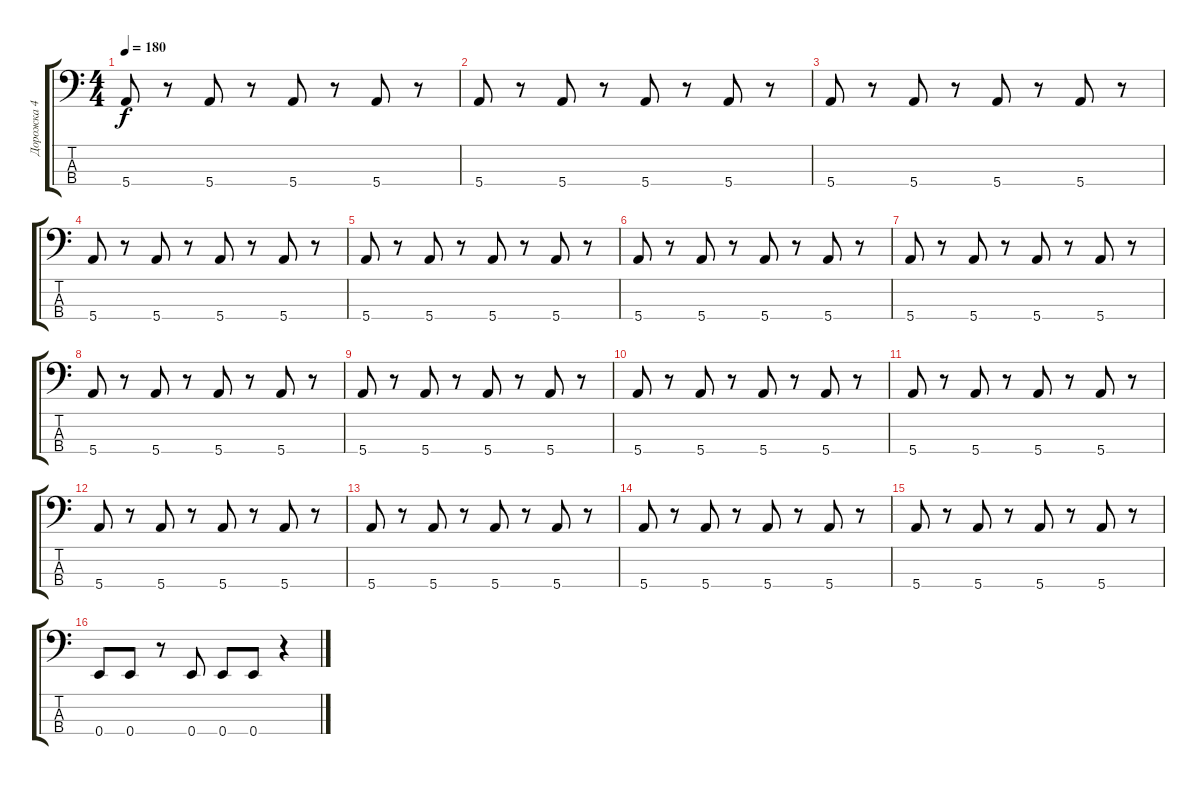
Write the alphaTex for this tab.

\track ("Дорожка 4" "Дорожка 4") {instrument electricbassfinger}
\staff {score tabs}
\tuning (G2 D2 A1 E1) {hide}
\ts (4 4)
\tempo 180
\clef f4
\ks c
5.4.8{dy f} r.8 5.4.8 r.8 5.4.8 r.8 5.4.8 r.8 |
5.4.8 r.8 5.4.8 r.8 5.4.8 r.8 5.4.8 r.8 |
5.4.8 r.8 5.4.8 r.8 5.4.8 r.8 5.4.8 r.8 |
5.4.8 r.8 5.4.8 r.8 5.4.8 r.8 5.4.8 r.8 |
5.4.8 r.8 5.4.8 r.8 5.4.8 r.8 5.4.8 r.8 |
5.4.8 r.8 5.4.8 r.8 5.4.8 r.8 5.4.8 r.8 |
5.4.8 r.8 5.4.8 r.8 5.4.8 r.8 5.4.8 r.8 |
5.4.8 r.8 5.4.8 r.8 5.4.8 r.8 5.4.8 r.8 |
5.4.8 r.8 5.4.8 r.8 5.4.8 r.8 5.4.8 r.8 |
5.4.8 r.8 5.4.8 r.8 5.4.8 r.8 5.4.8 r.8 |
5.4.8 r.8 5.4.8 r.8 5.4.8 r.8 5.4.8 r.8 |
5.4.8 r.8 5.4.8 r.8 5.4.8 r.8 5.4.8 r.8 |
5.4.8 r.8 5.4.8 r.8 5.4.8 r.8 5.4.8 r.8 |
5.4.8 r.8 5.4.8 r.8 5.4.8 r.8 5.4.8 r.8 |
5.4.8 r.8 5.4.8 r.8 5.4.8 r.8 5.4.8 r.8 |
0.4.8 0.4.8 r.8 0.4.8 0.4.8 0.4.8 r.4
